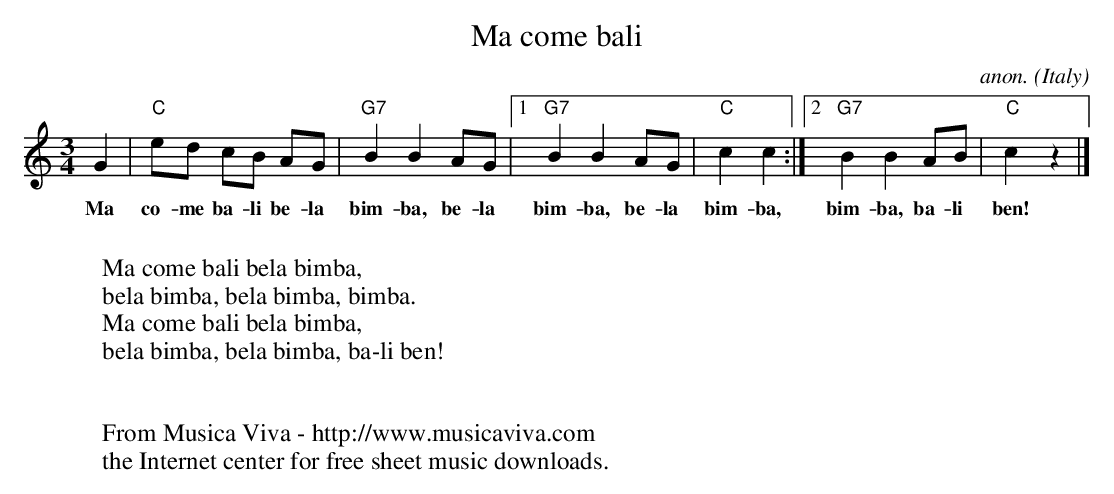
X:1
T:Ma come bali
C:anon.
O:Italy
M:3/4
L:1/8
K:C
G2|"C"ed cB AG|"G7"B2 B2 AG|[1"G7"B2 B2 AG|"C"c2 c2:|[2"G7"B2 B2 AB|"C"c2 z2|]
w:Ma co-me ba-li be-la bim-ba, be-la bim-ba, be-la bim-ba, bim-ba, ba-li ben!
W:
W:Ma come bali bela bimba,
W:bela bimba, bela bimba, bimba.
W:Ma come bali bela bimba,
W:bela bimba, bela bimba, ba-li ben!
W:
W:
W:  From Musica Viva - http://www.musicaviva.com
W:  the Internet center for free sheet music downloads.
